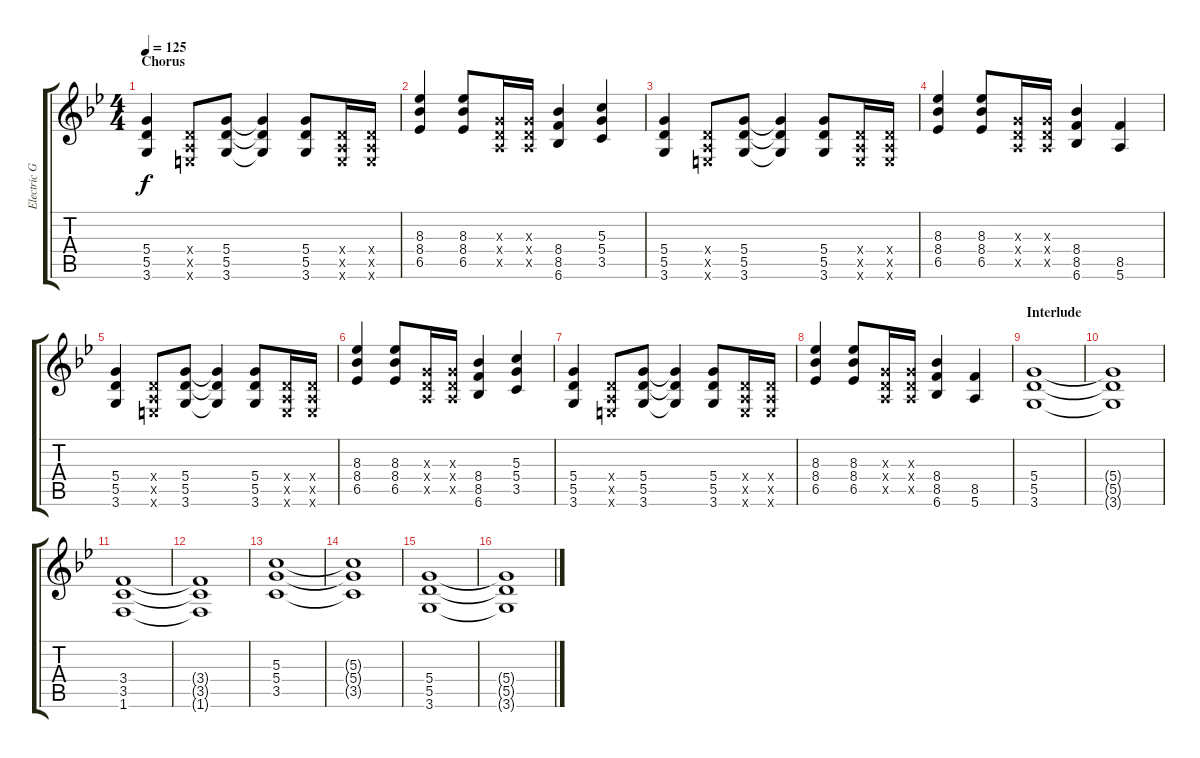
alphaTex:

\track ("Electric Guitar I" "Electric G") {instrument overdrivenguitar}
\staff {score tabs}
\tuning (E4 B3 G3 D3 A2 E2) {hide}
\ts (4 4)
\section ("" "Chorus")
\tempo 125
\clef g2
\ks gminor
(5.4 5.5 3.6).4{dy f} (0.4{x} 0.5{x} 0.6{x}).8 (5.4 5.5 3.6).8 (5.4{t} 5.5{t} 3.6{t}).4 (5.4 5.5 3.6).8 (0.4{x} 0.5{x} 0.6{x}).16 (0.4{x} 0.5{x} 0.6{x}).16 |
(8.3 8.4 6.5).4 (8.3 8.4 6.5).8 (0.3{x} 0.4{x} 0.5{x}).16 (0.3{x} 0.4{x} 0.5{x}).16 (8.4 8.5 6.6).4 (5.3 5.4 3.5).4 |
(5.4 5.5 3.6).4 (0.4{x} 0.5{x} 0.6{x}).8 (5.4 5.5 3.6).8 (5.4{t} 5.5{t} 3.6{t}).4 (5.4 5.5 3.6).8 (0.4{x} 0.5{x} 0.6{x}).16 (0.4{x} 0.5{x} 0.6{x}).16 |
(8.3 8.4 6.5).4 (8.3 8.4 6.5).8 (0.3{x} 0.4{x} 0.5{x}).16 (0.3{x} 0.4{x} 0.5{x}).16 (8.4 8.5 6.6).4 (8.5 5.6).4 |
(5.4 5.5 3.6).4 (0.4{x} 0.5{x} 0.6{x}).8 (5.4 5.5 3.6).8 (5.4{t} 5.5{t} 3.6{t}).4 (5.4 5.5 3.6).8 (0.4{x} 0.5{x} 0.6{x}).16 (0.4{x} 0.5{x} 0.6{x}).16 |
(8.3 8.4 6.5).4 (8.3 8.4 6.5).8 (0.3{x} 0.4{x} 0.5{x}).16 (0.3{x} 0.4{x} 0.5{x}).16 (8.4 8.5 6.6).4 (5.3 5.4 3.5).4 |
(5.4 5.5 3.6).4 (0.4{x} 0.5{x} 0.6{x}).8 (5.4 5.5 3.6).8 (5.4{t} 5.5{t} 3.6{t}).4 (5.4 5.5 3.6).8 (0.4{x} 0.5{x} 0.6{x}).16 (0.4{x} 0.5{x} 0.6{x}).16 |
(8.3 8.4 6.5).4 (8.3 8.4 6.5).8 (0.3{x} 0.4{x} 0.5{x}).16 (0.3{x} 0.4{x} 0.5{x}).16 (8.4 8.5 6.6).4 (8.5 5.6).4 |
\section ("" "Interlude")
(5.4 5.5 3.6).1 |
(5.4{t} 5.5{t} 3.6{t}).1 |
(3.4 3.5 1.6).1 |
(3.4{t} 3.5{t} 1.6{t}).1 |
(5.3 5.4 3.5).1 |
(5.3{t} 5.4{t} 3.5{t}).1 |
(5.4 5.5 3.6).1 |
(5.4{t} 5.5{t} 3.6{t}).1
